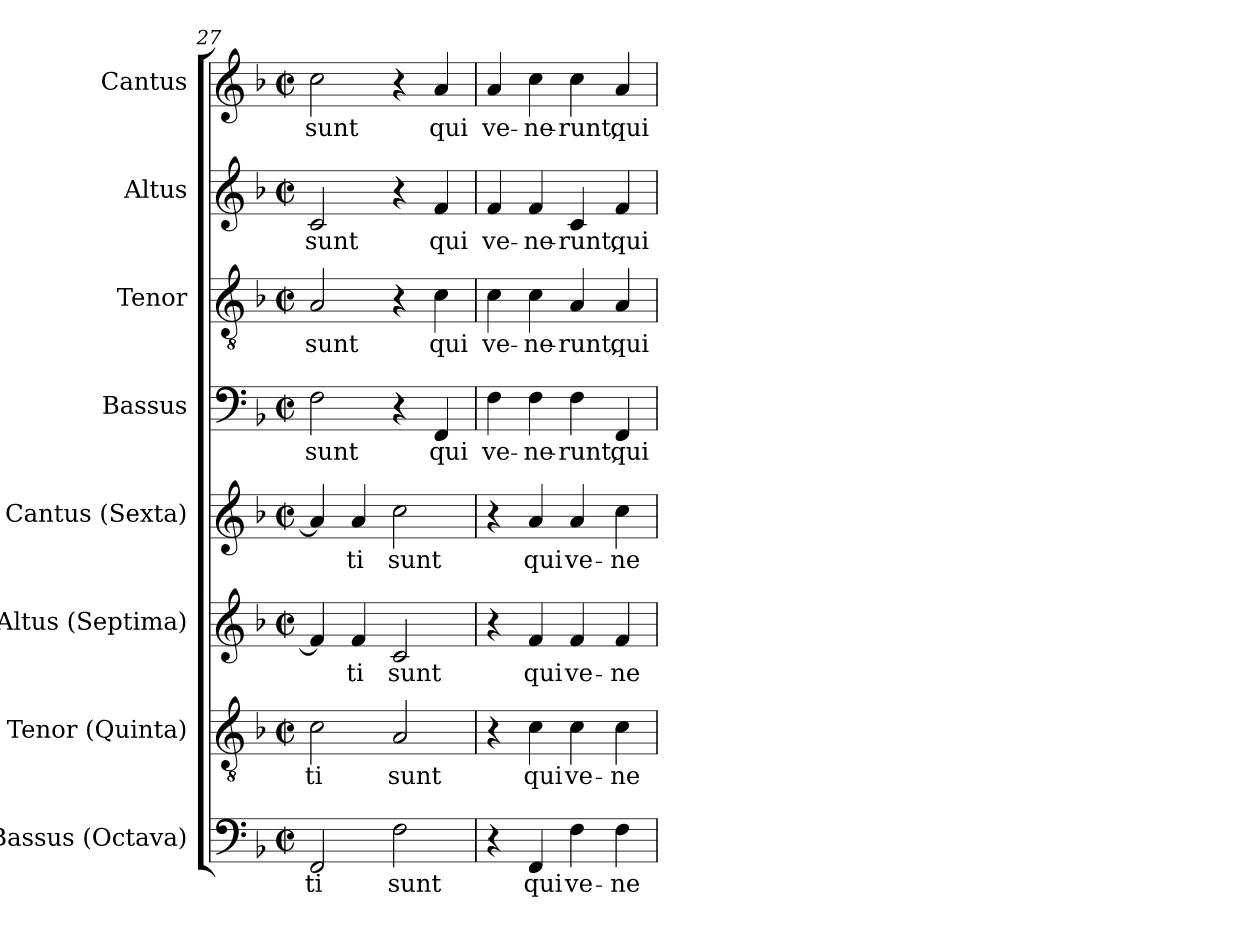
**kern	**text	**kern	**text	**kern	**text	**kern	**text	**kern	**text	**kern	**text	**kern	**text	**kern	**text
*part8	*part8	*part7	*part7	*part6	*part6	*part5	*part5	*part4	*part4	*part3	*part3	*part2	*part2	*part1	*part1
*staff8	*staff8	*staff7	*staff7	*staff6	*staff6	*staff5	*staff5	*staff4	*staff4	*staff3	*staff3	*staff2	*staff2	*staff1	*staff1
*I"Bassus (Octava)	*	*I"Tenor (Quinta)	*	*I"Altus (Septima)	*	*I"Cantus (Sexta)	*	*I"Bassus	*	*I"Tenor	*	*I"Altus	*	*I"Cantus	*
*I'B.	*	*I'T.	*	*I'A.	*	*I'S.	*	*I'B.	*	*I'T.	*	*I'A.	*	*I'S.	*
*clefF4	*	*clefGv2	*	*clefG2	*	*clefG2	*	*clefF4	*	*clefGv2	*	*clefG2	*	*clefG2	*
*	*	*ITrd7c12	*	*	*	*	*	*	*	*ITrd7c12	*	*	*	*	*
*k[b-]	*	*k[b-]	*	*k[b-]	*	*k[b-]	*	*k[b-]	*	*k[b-]	*	*k[b-]	*	*k[b-]	*
*F:	*	*F:	*	*F:	*	*F:	*	*F:	*	*F:	*	*F:	*	*F:	*
*M2/2	*	*M2/2	*	*M2/2	*	*M2/2	*	*M2/2	*	*M2/2	*	*M2/2	*	*M2/2	*
*met(c|)	*	*met(c|)	*	*met(c|)	*	*met(c|)	*	*met(c|)	*	*met(c|)	*	*met(c|)	*	*met(c|)	*
=27	=27	=27	=27	=27	=27	=27	=27	=27	=27	=27	=27	=27	=27	=27	=27
!	!LO:LY:b:color=#000000	!	!	!	!	!	!	!	!	!	!	!	!	!	!
!	!	!	!LO:LY:b:color=#000000	!	!	!	!	!	!	!	!	!	!	!	!
!	!	!	!	!	!	!	!	!	!LO:LY:b:color=#000000	!	!	!	!	!	!
!	!	!	!	!	!	!	!	!	!	!	!LO:LY:b:color=#000000	!	!	!	!
!	!	!	!	!	!	!	!	!	!	!	!	!	!LO:LY:b:color=#000000	!	!
!	!	!	!	!	!	!	!	!	!	!	!	!	!	!	!LO:LY:b:color=#000000
2FFi/	-ti	2Ci\	-ti	4fi/]	.	4ai/]	.	2Fi\	sunt	2AAi/	sunt	2ci/	sunt	2cci\	sunt
!	!	!	!	!	!LO:LY:b:color=#000000	!	!	!	!	!	!	!	!	!	!
!	!	!	!	!	!	!	!LO:LY:b:color=#000000	!	!	!	!	!	!	!	!
.	.	.	.	4fi/	-ti	4ai/	-ti	.	.	.	.	.	.	.	.
!	!LO:LY:b:color=#000000	!	!	!	!	!	!	!	!	!	!	!	!	!	!
!	!	!	!LO:LY:b:color=#000000	!	!	!	!	!	!	!	!	!	!	!	!
!	!	!	!	!	!LO:LY:b:color=#000000	!	!	!	!	!	!	!	!	!	!
!	!	!	!	!	!	!	!LO:LY:b:color=#000000	!	!	!	!	!	!	!	!
2Fi\	sunt	2AAi/	sunt	2ci/	sunt	2cci\	sunt	4r	.	4r	.	4r	.	4r	.
!	!	!	!	!	!	!	!	!	!LO:LY:b:color=#000000	!	!	!	!	!	!
!	!	!	!	!	!	!	!	!	!	!	!LO:LY:b:color=#000000	!	!	!	!
!	!	!	!	!	!	!	!	!	!	!	!	!	!LO:LY:b:color=#000000	!	!
!	!	!	!	!	!	!	!	!	!	!	!	!	!	!	!LO:LY:b:color=#000000
.	.	.	.	.	.	.	.	4FFi/	qui	4Ci\	qui	4fi/	qui	4ai/	qui
=28	=28	=28	=28	=28	=28	=28	=28	=28	=28	=28	=28	=28	=28	=28	=28
!	!	!	!	!	!	!	!	!	!LO:LY:b:color=#000000	!	!	!	!	!	!
!	!	!	!	!	!	!	!	!	!	!	!LO:LY:b:color=#000000	!	!	!	!
!	!	!	!	!	!	!	!	!	!	!	!	!	!LO:LY:b:color=#000000	!	!
!	!	!	!	!	!	!	!	!	!	!	!	!	!	!	!LO:LY:b:color=#000000
4r	.	4r	.	4r	.	4r	.	4Fi\	ve-	4Ci\	ve-	4fi/	ve-	4ai/	ve-
!	!LO:LY:b:color=#000000	!	!	!	!	!	!	!	!	!	!	!	!	!	!
!	!	!	!LO:LY:b:color=#000000	!	!	!	!	!	!	!	!	!	!	!	!
!	!	!	!	!	!LO:LY:b:color=#000000	!	!	!	!	!	!	!	!	!	!
!	!	!	!	!	!	!	!LO:LY:b:color=#000000	!	!	!	!	!	!	!	!
!	!	!	!	!	!	!	!	!	!LO:LY:b:color=#000000	!	!	!	!	!	!
!	!	!	!	!	!	!	!	!	!	!	!LO:LY:b:color=#000000	!	!	!	!
!	!	!	!	!	!	!	!	!	!	!	!	!	!LO:LY:b:color=#000000	!	!
!	!	!	!	!	!	!	!	!	!	!	!	!	!	!	!LO:LY:b:color=#000000
4FFi/	qui	4Ci\	qui	4fi/	qui	4ai/	qui	4Fi\	-ne-	4Ci\	-ne-	4fi/	-ne-	4cci\	-ne-
!	!LO:LY:b:color=#000000	!	!	!	!	!	!	!	!	!	!	!	!	!	!
!	!	!	!LO:LY:b:color=#000000	!	!	!	!	!	!	!	!	!	!	!	!
!	!	!	!	!	!LO:LY:b:color=#000000	!	!	!	!	!	!	!	!	!	!
!	!	!	!	!	!	!	!LO:LY:b:color=#000000	!	!	!	!	!	!	!	!
!	!	!	!	!	!	!	!	!	!LO:LY:b:color=#000000	!	!	!	!	!	!
!	!	!	!	!	!	!	!	!	!	!	!LO:LY:b:color=#000000	!	!	!	!
!	!	!	!	!	!	!	!	!	!	!	!	!	!LO:LY:b:color=#000000	!	!
!	!	!	!	!	!	!	!	!	!	!	!	!	!	!	!LO:LY:b:color=#000000
4Fi\	ve-	4Ci\	ve-	4fi/	ve-	4ai/	ve-	4Fi\	-runt,	4AAi/	-runt,	4ci/	-runt,	4cci\	-runt,
!	!LO:LY:b:color=#000000	!	!	!	!	!	!	!	!	!	!	!	!	!	!
!	!	!	!LO:LY:b:color=#000000	!	!	!	!	!	!	!	!	!	!	!	!
!	!	!	!	!	!LO:LY:b:color=#000000	!	!	!	!	!	!	!	!	!	!
!	!	!	!	!	!	!	!LO:LY:b:color=#000000	!	!	!	!	!	!	!	!
!	!	!	!	!	!	!	!	!	!LO:LY:b:color=#000000	!	!	!	!	!	!
!	!	!	!	!	!	!	!	!	!	!	!LO:LY:b:color=#000000	!	!	!	!
!	!	!	!	!	!	!	!	!	!	!	!	!	!LO:LY:b:color=#000000	!	!
!	!	!	!	!	!	!	!	!	!	!	!	!	!	!	!LO:LY:b:color=#000000
4Fi\	-ne-	4Ci\	-ne-	4fi/	-ne-	4cci\	-ne-	4FFi/	qui	4AAi/	qui	4fi/	qui	4ai/	qui
=	=	=	=	=	=	=	=	=	=	=	=	=	=	=	=
*-	*-	*-	*-	*-	*-	*-	*-	*-	*-	*-	*-	*-	*-	*-	*-
